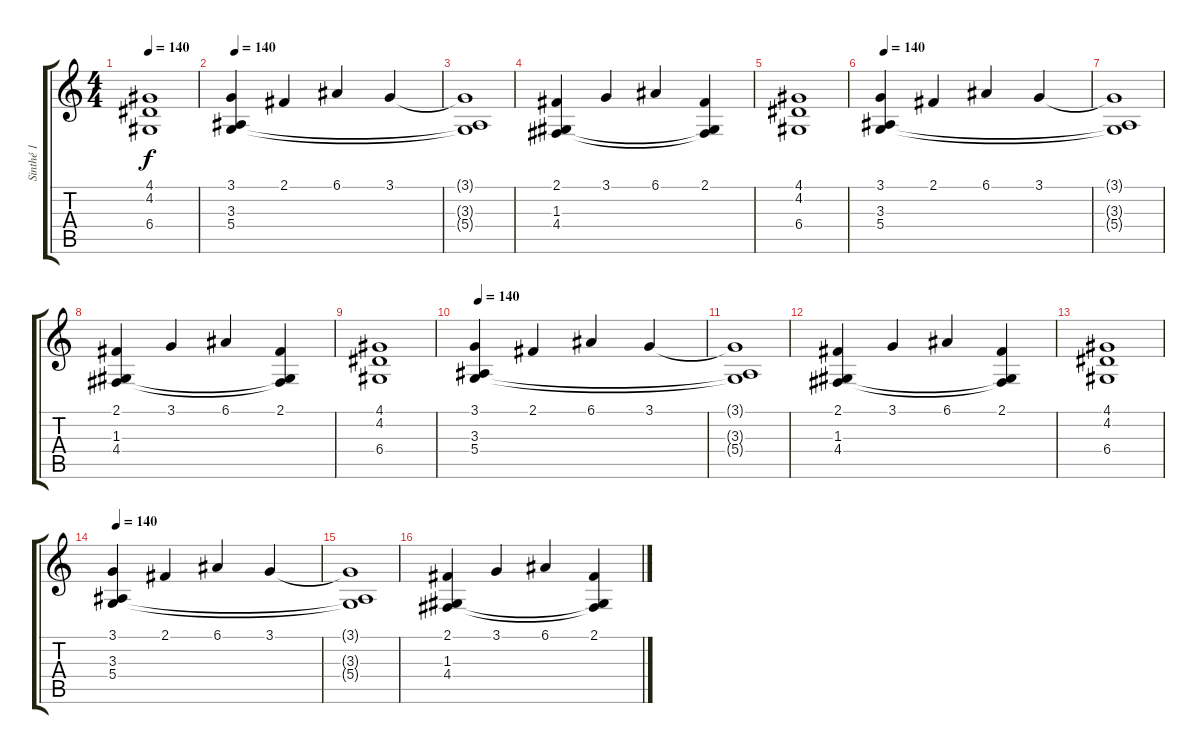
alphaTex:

\track ("Sinthé 1" "Sinthé 1") {instrument electricpiano2}
\staff {score tabs}
\tuning (E4 B3 G3 D3 A2 E2) {hide}
\ts (4 4)
\tempo 140
\clef g2
\ks c
(4.1 4.2 6.4).1{dy f} |
\tempo 140
(3.1 3.3 5.4).4 2.1.4 6.1.4 3.1.4 |
(3.1{t} 3.3{t} 5.4{t}).1 |
(2.1 1.3 4.4).4 3.1.4 6.1.4 (2.1 1.3{t} 4.4{t}).4 |
(4.1 4.2 6.4).1 |
\tempo 140
(3.1 3.3 5.4).4 2.1.4 6.1.4 3.1.4 |
(3.1{t} 3.3{t} 5.4{t}).1 |
(2.1 1.3 4.4).4 3.1.4 6.1.4 (2.1 1.3{t} 4.4{t}).4 |
(4.1 4.2 6.4).1 |
\tempo 140
(3.1 3.3 5.4).4 2.1.4 6.1.4 3.1.4 |
(3.1{t} 3.3{t} 5.4{t}).1 |
(2.1 1.3 4.4).4 3.1.4 6.1.4 (2.1 1.3{t} 4.4{t}).4 |
(4.1 4.2 6.4).1 |
\tempo 140
(3.1 3.3 5.4).4 2.1.4 6.1.4 3.1.4 |
(3.1{t} 3.3{t} 5.4{t}).1 |
(2.1 1.3 4.4).4 3.1.4 6.1.4 (2.1 1.3{t} 4.4{t}).4
